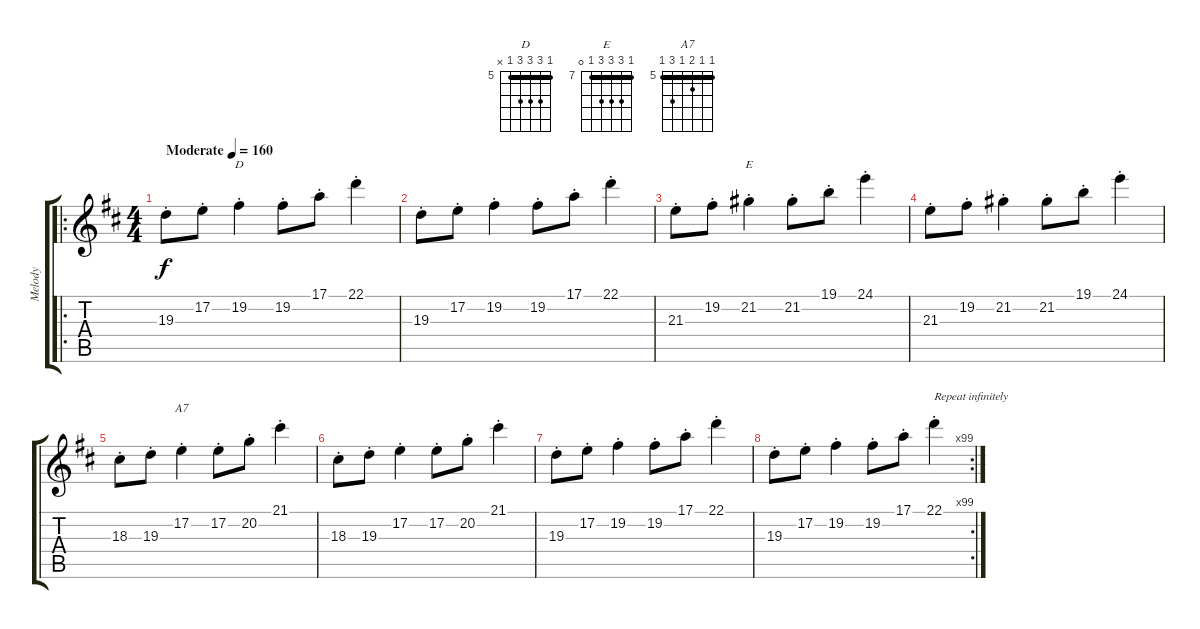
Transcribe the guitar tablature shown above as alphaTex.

\track ("Melody" "Melody") {instrument vibraphone}
\staff {score tabs}
\tuning (E4 B3 G3 D3 A2 E2) {hide}
\chord ("D" 5 7 7 7 5 x) {firstfret 5 barre 5}
\chord ("E" 7 9 9 9 7 0) {firstfret 7 barre 7}
\chord ("A7" 5 5 6 5 7 5) {firstfret 5 barre 5}
\ro
\ts (4 4)
\tempo (160 "Moderate")
\clef g2
\ks d
19.3{st}.8{dy f instrument vibraphone} 17.2{st}.8 19.2{st}.4{ch "D"} 19.2{st}.8 17.1{st}.8 22.1{st}.4 |
19.3{st}.8 17.2{st}.8 19.2{st}.4 19.2{st}.8 17.1{st}.8 22.1{st}.4 |
21.3{st}.8 19.2{st}.8 21.2{st}.4{ch "E"} 21.2{st}.8 19.1{st}.8 24.1{st}.4 |
21.3{st}.8 19.2{st}.8 21.2{st}.4 21.2{st}.8 19.1{st}.8 24.1{st}.4 |
18.3{st}.8 19.3{st}.8 17.2{st}.4{ch "A7"} 17.2{st}.8 20.2{st}.8 21.1{st}.4 |
18.3{st}.8 19.3{st}.8 17.2{st}.4 17.2{st}.8 20.2{st}.8 21.1{st}.4 |
19.3{st}.8 17.2{st}.8 19.2{st}.4 19.2{st}.8 17.1{st}.8 22.1{st}.4 |
\rc 99
19.3{st}.8 17.2{st}.8 19.2{st}.4 19.2{st}.8 17.1{st}.8 22.1{st}.4{txt "Repeat infinitely"}
